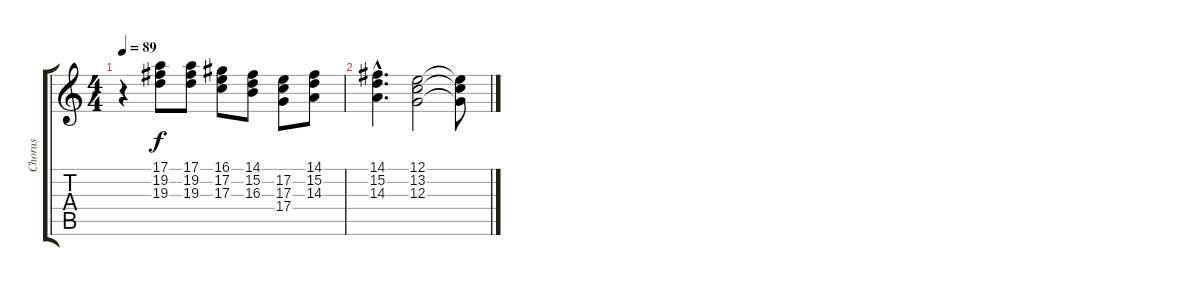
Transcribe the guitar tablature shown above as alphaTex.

\track ("Chorus" "Chorus") {instrument lead6voice}
\staff {score tabs}
\tuning (E4 B3 G3 D3 A2 E2) {hide}
\ts (4 4)
\tempo 89
\clef g2
\ks c
r.4{dy f} (17.1 19.2 19.3).8 (17.1 19.2 19.3).8 (16.1 17.2 17.3).8 (14.1 15.2 16.3).8 (17.2 17.3 17.4).8 (14.1 15.2 14.3).8 |
(14.1{hac} 15.2{hac} 14.3{hac}).4{d} (12.1 13.2 12.3).2 (12.1{t} 13.2{t} 12.3{t}).8
